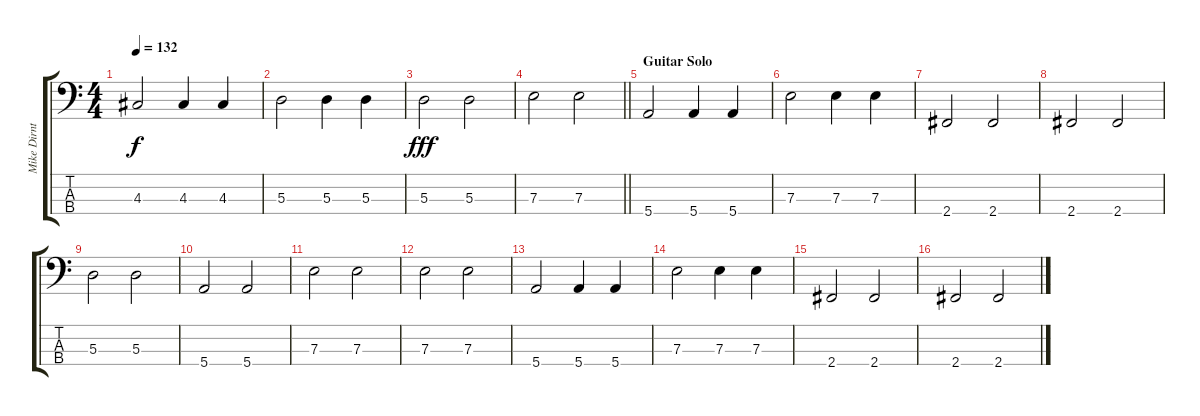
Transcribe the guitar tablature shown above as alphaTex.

\track ("Mike Dirnt [Bass]" "Mike Dirnt") {instrument electricbasspick}
\staff {score tabs}
\tuning (G2 D2 A1 E1) {hide}
\ts (4 4)
\tempo 132
\clef f4
\ks c
4.3.2{dy f} 4.3.4 4.3.4 |
5.3.2 5.3.4 5.3.4 |
5.3.2{dy fff} 5.3.2 |
\barLineRight lightlight
7.3.2 7.3.2 |
\section ("" "Guitar Solo")
5.4.2 5.4.4 5.4.4 |
7.3.2 7.3.4 7.3.4 |
2.4.2 2.4.2 |
2.4.2 2.4.2 |
5.3.2 5.3.2 |
5.4.2 5.4.2 |
7.3.2 7.3.2 |
7.3.2 7.3.2 |
5.4.2 5.4.4 5.4.4 |
7.3.2 7.3.4 7.3.4 |
2.4.2 2.4.2 |
2.4.2 2.4.2
